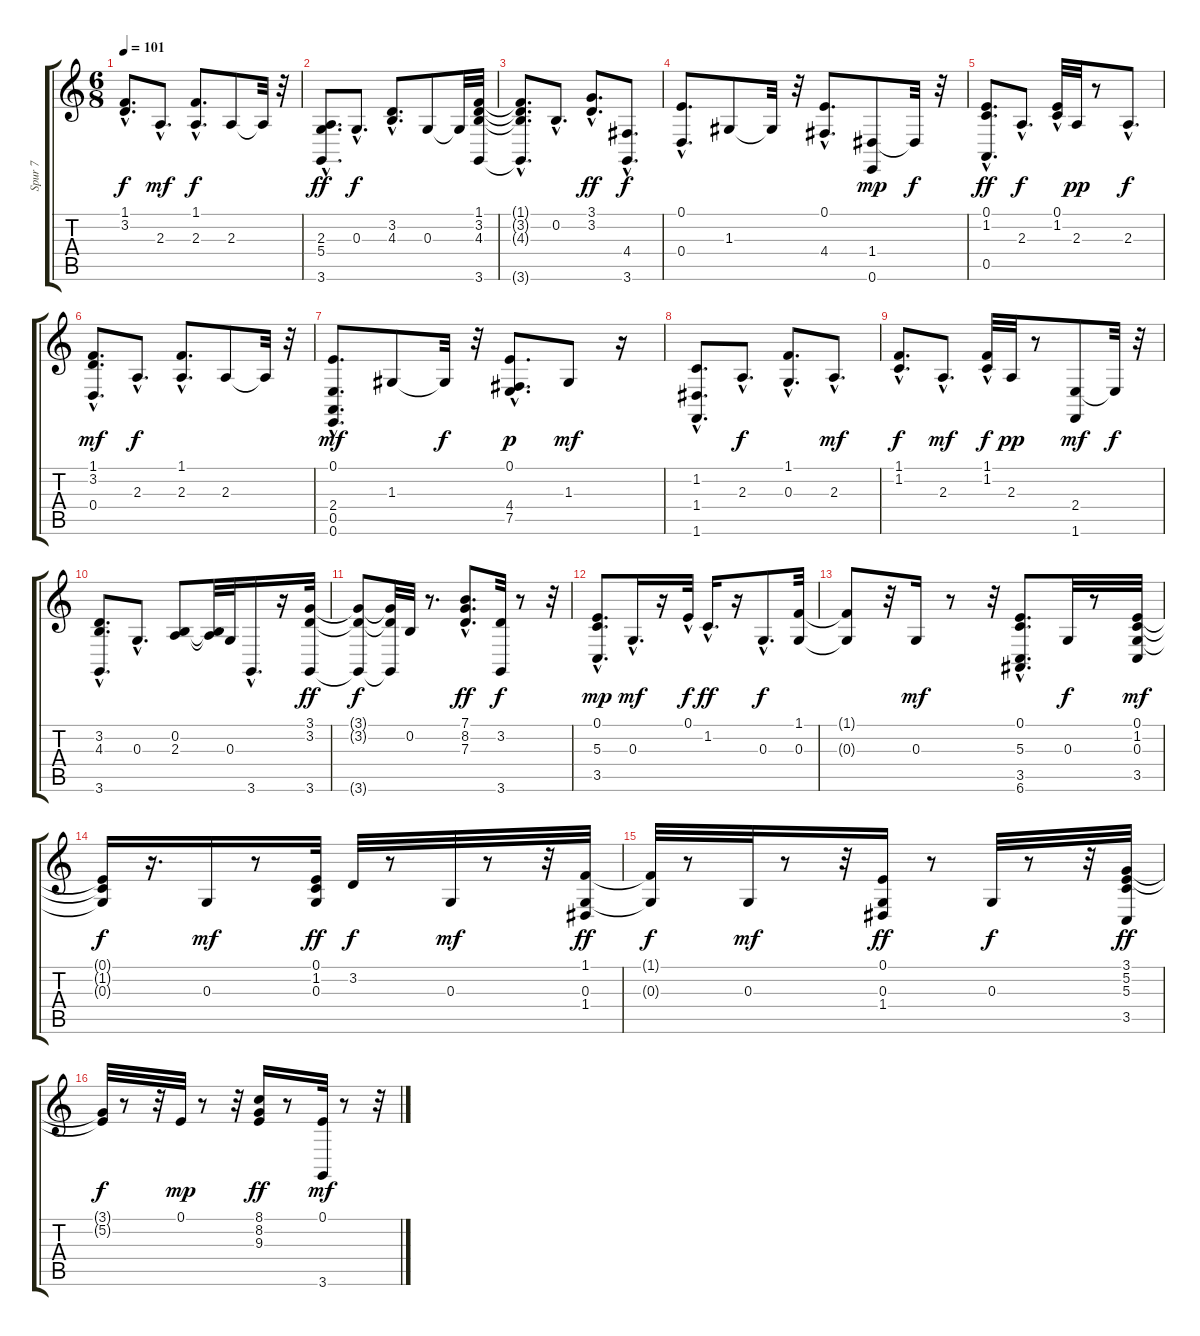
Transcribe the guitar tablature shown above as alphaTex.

\track ("Spur 7" "Spur 7") {instrument acousticgrandpiano}
\staff {score tabs}
\tuning (E4 B3 G3 D3 A2 E2) {hide}
\ts (6 8)
\tempo 101
\clef g2
\ks c
(1.1{hac} 3.2{hac}).8{d dy f} 2.3{hac}.8{d dy mf} (1.1{hac} 2.3{hac}).8{d dy f} 2.3.8 2.3{t}.32 r.32 |
(2.3{hac} 5.4{hac} 3.6).8{d dy ff} 0.3{hac}.8{d dy f} (3.2{hac} 4.3{hac}).8{d} 0.3.8 0.3{t}.32 (1.1 3.2 4.3 3.6).32 |
(1.1{t} 3.2{t} 4.3{hac t} 3.6{hac t}).8{d} 0.2{hac}.8{d} (3.1{hac} 3.2{hac}).8{d dy ff} (4.4 3.6{hac}).8{d dy f} |
(0.1{hac} 0.4{hac}).8{d} 1.3.8 1.3{t}.32 r.32 (0.1{hac} 4.4).8{d} (1.4 0.6).8{dy mp} 1.4{t}.32{dy f} r.32 |
(0.1{hac} 1.2{hac} 0.5).8{d dy ff} 2.3{hac}.8{d dy f} (0.1{hac} 1.2{hac}).32 2.3.32{dy pp} r.8 2.3{hac}.8{d dy f} |
(1.1{hac} 3.2{hac} 0.4).8{d dy mf} 2.3{hac}.8{d dy f} (1.1{hac} 2.3{hac}).8{d} 2.3.8 2.3{t}.32 r.32 |
(0.1{hac} 2.4 0.5 0.6).8{d dy mf} 1.3.8 1.3{t}.32{dy f} r.32 (0.1{hac} 4.4 7.5).8{d dy p} 1.3.8{dy mf} r.16 |
(1.2{hac} 1.4 1.6).8{d} 2.3{hac}.8{d dy f} (1.1{hac} 0.3{hac}).8{d} 2.3{hac}.8{d dy mf} |
(1.1{hac} 1.2{hac}).8{d dy f} 2.3{hac}.8{d dy mf} (1.1{hac} 1.2{hac}).32{dy f} 2.3.32{dy pp} r.8 (2.4 1.6).8{dy mf} 2.4{t}.32{dy f} r.32 |
(3.2{hac} 4.3{hac} 3.6).8{d} 0.3{hac}.8{d} (0.2 2.3).8 (0.2{t} 2.3{t}).32 0.3.32 3.6{hac}.16{d} r.16 (3.1 3.2 3.6).32{dy ff} |
(3.1{t} 3.2{t} 3.6{t}).8{dy f} (3.1{t} 3.2{t} 3.6{t}).32 0.2.32 r.8{d} (7.1{hac} 8.2{hac} 7.3{hac}).8{d dy ff} (3.2 3.6).32{dy f} r.8 r.32 |
(0.1{hac} 5.3 3.5).8{d dy mp} 0.3{hac}.16{d dy mf} r.16 0.1{hac}.32{dy f} 1.2{hac}.16{d dy ff} r.16 0.3{hac}.8{d dy f} (1.1 0.3).32 |
(1.1{t} 0.3{t}).8 r.32 0.3.16{dy mf} r.8 r.32 (0.1{hac} 5.3 3.5 6.6).8{d} 0.3.32{dy f} r.8 (0.1 1.2 0.3 3.5).32{dy mf} |
(0.1{t} 1.2{t} 0.3{t}).16{dy f} r.16{d} 0.3.16{dy mf} r.8 (0.1 1.2 0.3).32{dy ff} 3.2.32{dy f} r.8 0.3.32{dy mf} r.8 r.32 (1.1 0.3 1.4).32{dy ff} |
(1.1{t} 0.3{t}).32{dy f} r.8 0.3.32{dy mf} r.8 r.32 (0.1 0.3 1.4).16{dy ff} r.8 0.3.32{dy f} r.8 r.32 (3.1 5.2 5.3 3.5).32{dy ff} |
(3.1{t} 5.2{t}).32{dy f} r.8 r.32 0.1.32{dy mp} r.8 r.32 (8.1 8.2 9.3).16{dy ff} r.8 (0.1 3.6).32{dy mf} r.8 r.32
